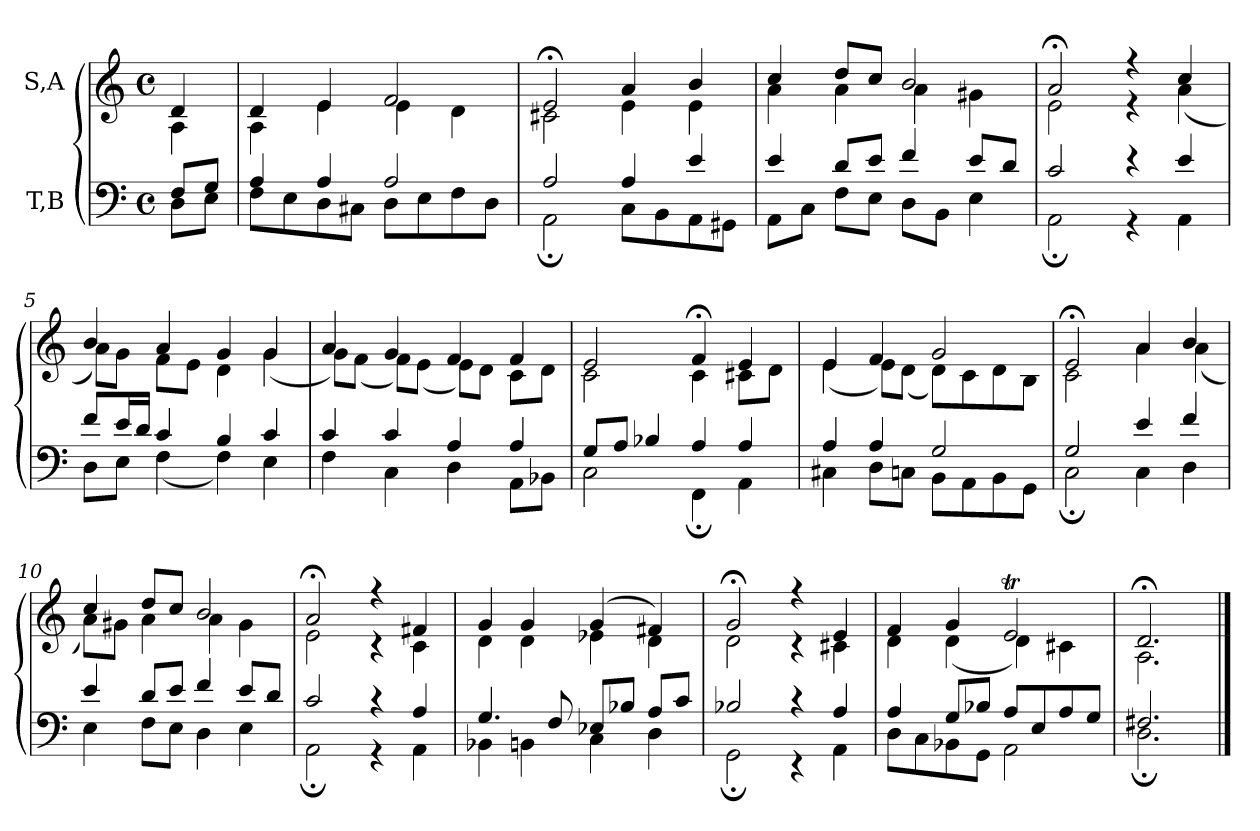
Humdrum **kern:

**kern	**kern
*part2	*part1
*staff2	*staff1
*I"T,B	*I"S,A
*clefF4	*clefG2
*k[]	*k[]
*M4/4	*M4/4
*met(c)	*met(c)
=	=
*^	*^
8FL	8DL	4d	4A
8GJ	8EJ	.	.
=1	=1	=1	=1
4A	8FL	4d	4A
.	8E	.	.
4A	8D	4e	4e
.	8C#XJ	.	.
2A	8DL	2f	4e
.	8E	.	.
.	8F	.	4d
.	8DJ	.	.
=2	=2	=2	=2
2A	2AA;	2e;<	2c#X
4A	8CL	4a	4e
.	8BB	.	.
4e	8AA	4b	4e
.	8GG#XJ	.	.
=3	=3	=3	=3
4e	8AAL	4cc	4a
.	8CJ	.	.
8dL	8FL	8ddL	4a
8eJ	8EJ	8ccJ	.
4f	8DL	2b	4a
.	8BBJ	.	.
8eL	4E	.	4g#X
8dJ	.	.	.
=4	=4	=4	=4
2c	2AA;	2a;<	2e
4r	4r	4r	4r
4e	4AA	4cc	(<4a
=5	=5	=5	=5
8fL	8DL	4b	8aL)
16eL	8EJ	.	8gJ
16dJJ	.	.	.
4c	(<4F	4a	8fL
.	.	.	8eJ
4B	4F)	4g	4d
4c	4E	4g	(<4g
=6	=6	=6	=6
4c	4F	4a	8gL)
.	.	.	(<8fJ
4c	4C	4g	8fL)
.	.	.	(<8eJ
4A	4D	4f	8eL)
.	.	.	8dJ
4A	8AAL	4f	8cL
.	8BB-XJ	.	8dJ
=7	=7	=7	=7
8GL	2C	2e	2c
8AJ	.	.	.
4B-X	.	.	.
4A	4FF;	4f;<	4c
4A	4AA	4e	8c#XL
.	.	.	8dJ
=8	=8	=8	=8
4A	4C#X	4e	(<4e
4A	8DL	4f	8eL)
.	8CnJ	.	(<8dJ
2G	8BBL	2g	8dL)
.	8AA	.	8c
.	8BB	.	8d
.	8GGJ	.	8BJ
=9	=9	=9	=9
2G	2C;	2e;<	2c
4e	4C	4a	4a
4f	4D	4b	(<4a
=10	=10	=10	=10
4e	4E	4cc	8aL)
.	.	.	8g#XJ
8dL	8FL	8ddL	4a
8eJ	8EJ	8ccJ	.
4f	4D	2b	4a
8eL	4E	.	4g#
8dJ	.	.	.
=11	=11	=11	=11
2c	2AA;	2a;<	2e
4r	4r	4r	4r
4A	4AA	4f#X	4c
=12	=12	=12	=12
4.G	4BB-X	4g	4d
.	4BBn	4g	4d
8F	.	.	.
8E-XL	4C	(>4g	4e-X
8B-XJ	.	.	.
8AL	4D	4f#X)	4d
8cJ	.	.	.
=13	=13	=13	=13
2B-X	2GG;	2g;<	2d
4r	4r	4r	4r
4A	4AA	4e	4c#X
=14	=14	=14	=14
4A	8DL	4f	4d
.	8C	.	.
8GL	8BB-X	4g	(<4d
8B-XJ	8GGJ	.	.
8AL	2AA	2et	4d)
8E	.	.	.
8A	.	.	4c#X
8GJ	.	.	.
=1369	=1369	=1369	=1369
2.F#X	2.D;	2.d;<	2.A
*v	*v	*	*
*	*v	*v
==	==
*-	*-
